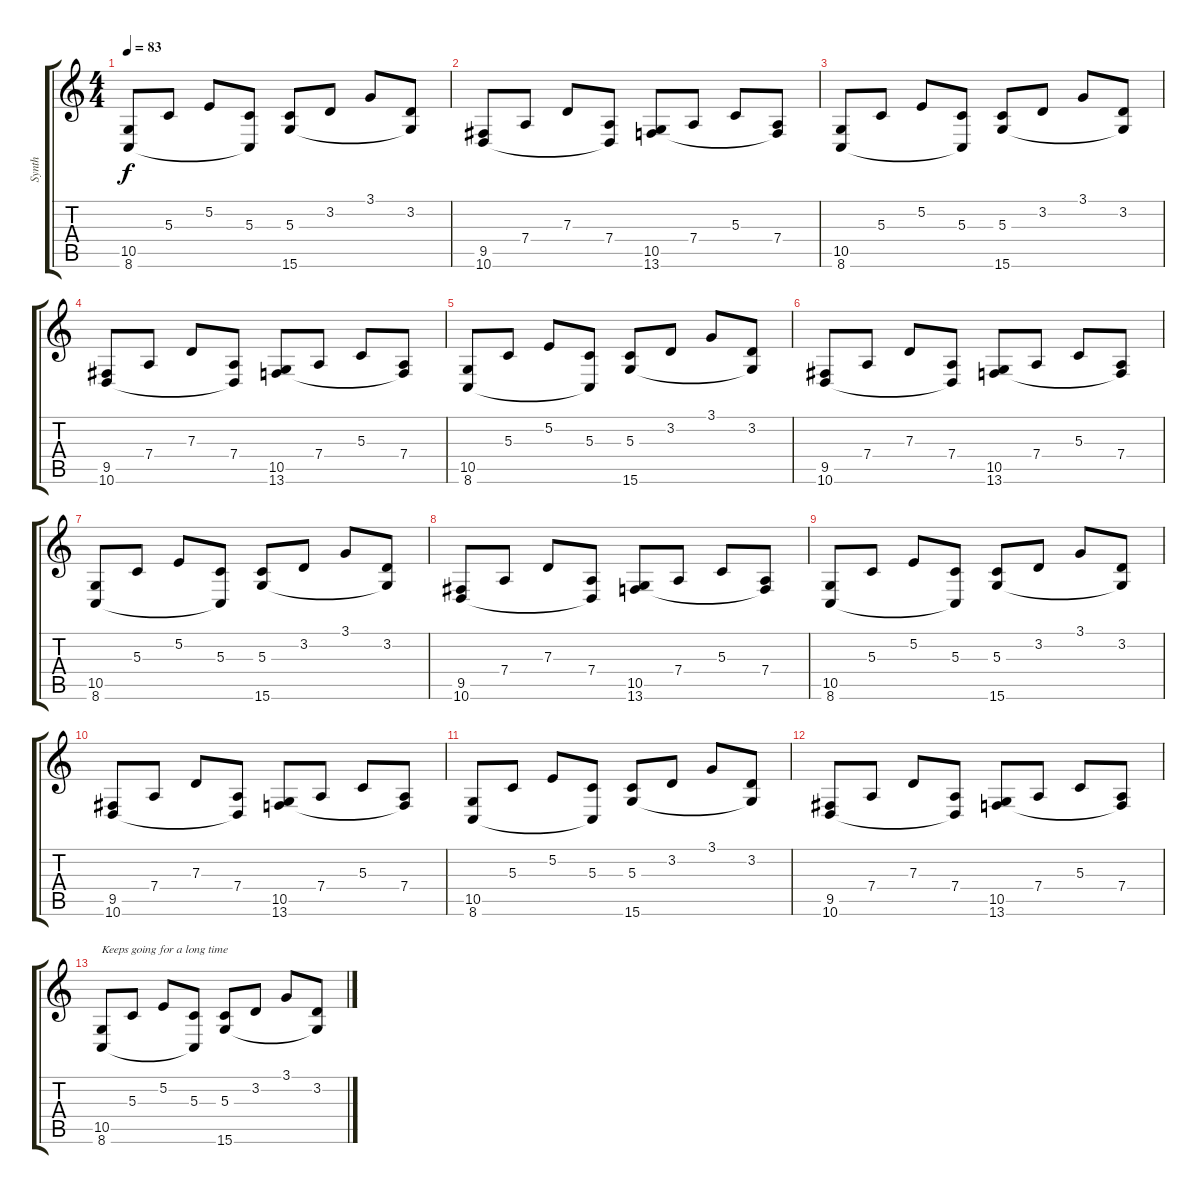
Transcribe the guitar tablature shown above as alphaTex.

\track ("Synth" "Synth") {instrument fx7echoes}
\staff {score tabs}
\tuning (E4 B3 G3 D3 A2 E2) {hide}
\ts (4 4)
\tempo 83
\clef g2
\ks c
(10.5 8.6).8{dy f} 5.3.8 5.2.8 (5.3 8.6{t}).8 (5.3 15.6).8 3.2.8 3.1.8 (3.2 15.6{t}).8 |
(9.5 10.6).8 7.4.8 7.3.8 (7.4 10.6{t}).8 (10.5 13.6).8 7.4.8 5.3.8 (7.4 13.6{t}).8 |
(10.5 8.6).8 5.3.8 5.2.8 (5.3 8.6{t}).8 (5.3 15.6).8 3.2.8 3.1.8 (3.2 15.6{t}).8 |
(9.5 10.6).8 7.4.8 7.3.8 (7.4 10.6{t}).8 (10.5 13.6).8 7.4.8 5.3.8 (7.4 13.6{t}).8 |
(10.5 8.6).8{volume 14} 5.3.8 5.2.8 (5.3 8.6{t}).8 (5.3 15.6).8 3.2.8 3.1.8 (3.2 15.6{t}).8 |
(9.5 10.6).8{volume 12} 7.4.8 7.3.8 (7.4 10.6{t}).8 (10.5 13.6).8 7.4.8 5.3.8 (7.4 13.6{t}).8 |
(10.5 8.6).8{volume 10} 5.3.8 5.2.8 (5.3 8.6{t}).8 (5.3 15.6).8 3.2.8 3.1.8 (3.2 15.6{t}).8 |
(9.5 10.6).8{volume 8} 7.4.8 7.3.8 (7.4 10.6{t}).8 (10.5 13.6).8 7.4.8 5.3.8 (7.4 13.6{t}).8 |
(10.5 8.6).8{volume 6} 5.3.8 5.2.8 (5.3 8.6{t}).8 (5.3 15.6).8 3.2.8 3.1.8 (3.2 15.6{t}).8 |
(9.5 10.6).8{volume 4} 7.4.8 7.3.8 (7.4 10.6{t}).8 (10.5 13.6).8 7.4.8 5.3.8 (7.4 13.6{t}).8 |
(10.5 8.6).8{volume 2} 5.3.8 5.2.8 (5.3 8.6{t}).8 (5.3 15.6).8 3.2.8 3.1.8 (3.2 15.6{t}).8 |
(9.5 10.6).8{volume 0} 7.4.8 7.3.8 (7.4 10.6{t}).8 (10.5 13.6).8 7.4.8 5.3.8 (7.4 13.6{t}).8 |
(10.5 8.6).8{txt "Keeps going for a long time"} 5.3.8 5.2.8 (5.3 8.6{t}).8 (5.3 15.6).8 3.2.8 3.1.8 (3.2 15.6{t}).8
